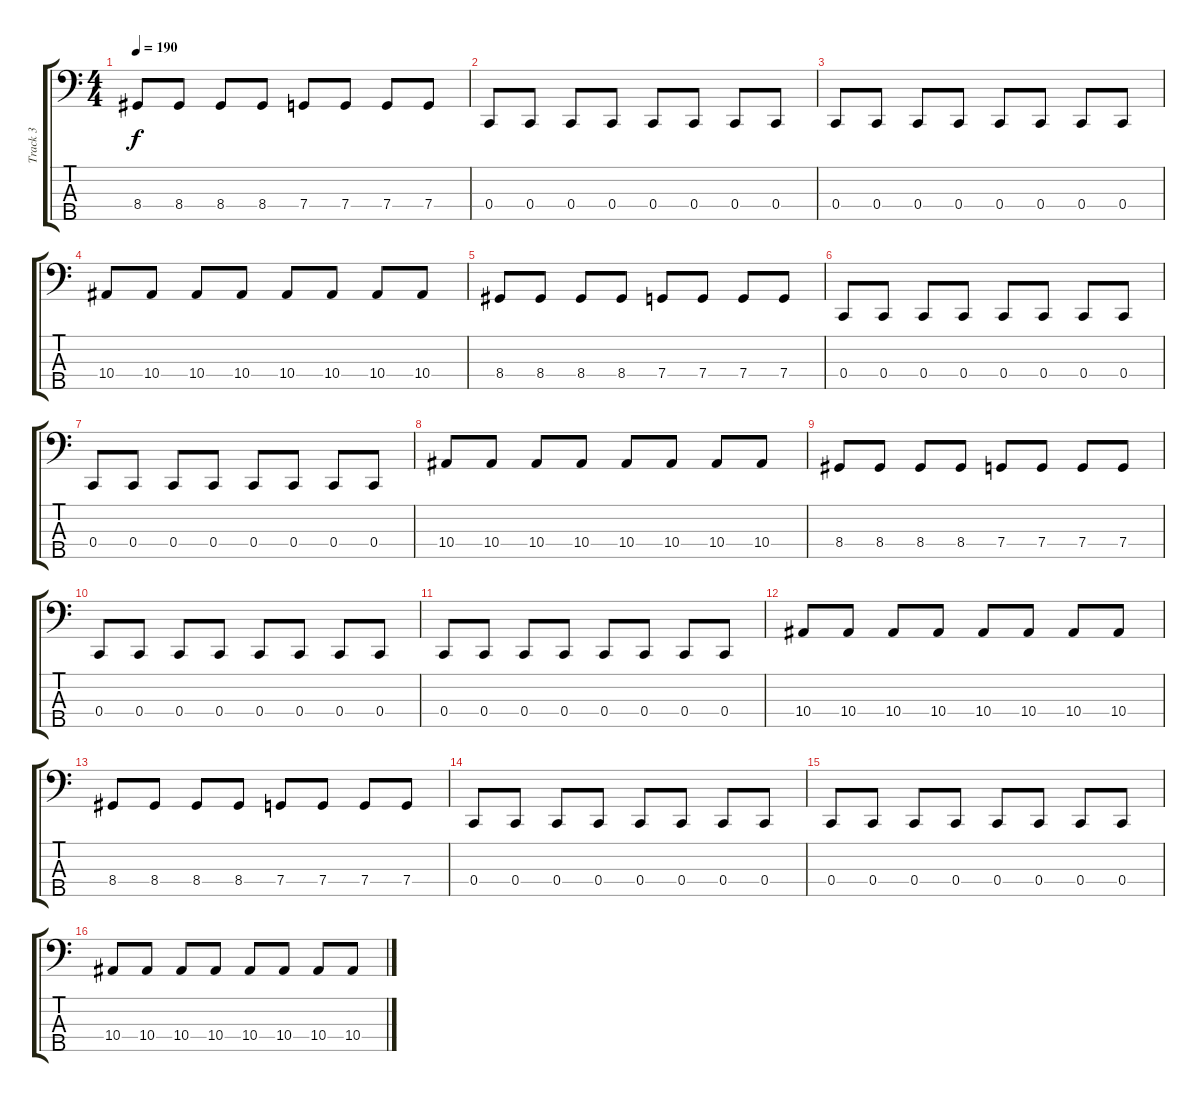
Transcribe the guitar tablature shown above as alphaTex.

\track ("Track 3" "Track 3") {instrument electricbassfinger}
\staff {score tabs}
\tuning (G2 C2 G1 C1 G0) {hide}
\ts (4 4)
\tempo 190
\clef f4
\ks c
8.4.8{dy f} 8.4.8 8.4.8 8.4.8 7.4.8 7.4.8 7.4.8 7.4.8 |
0.4.8 0.4.8 0.4.8 0.4.8 0.4.8 0.4.8 0.4.8 0.4.8 |
0.4.8 0.4.8 0.4.8 0.4.8 0.4.8 0.4.8 0.4.8 0.4.8 |
10.4.8 10.4.8 10.4.8 10.4.8 10.4.8 10.4.8 10.4.8 10.4.8 |
8.4.8 8.4.8 8.4.8 8.4.8 7.4.8 7.4.8 7.4.8 7.4.8 |
0.4.8 0.4.8 0.4.8 0.4.8 0.4.8 0.4.8 0.4.8 0.4.8 |
0.4.8 0.4.8 0.4.8 0.4.8 0.4.8 0.4.8 0.4.8 0.4.8 |
10.4.8 10.4.8 10.4.8 10.4.8 10.4.8 10.4.8 10.4.8 10.4.8 |
8.4.8 8.4.8 8.4.8 8.4.8 7.4.8 7.4.8 7.4.8 7.4.8 |
0.4.8 0.4.8 0.4.8 0.4.8 0.4.8 0.4.8 0.4.8 0.4.8 |
0.4.8 0.4.8 0.4.8 0.4.8 0.4.8 0.4.8 0.4.8 0.4.8 |
10.4.8 10.4.8 10.4.8 10.4.8 10.4.8 10.4.8 10.4.8 10.4.8 |
8.4.8 8.4.8 8.4.8 8.4.8 7.4.8 7.4.8 7.4.8 7.4.8 |
0.4.8 0.4.8 0.4.8 0.4.8 0.4.8 0.4.8 0.4.8 0.4.8 |
0.4.8 0.4.8 0.4.8 0.4.8 0.4.8 0.4.8 0.4.8 0.4.8 |
10.4.8 10.4.8 10.4.8 10.4.8 10.4.8 10.4.8 10.4.8 10.4.8
